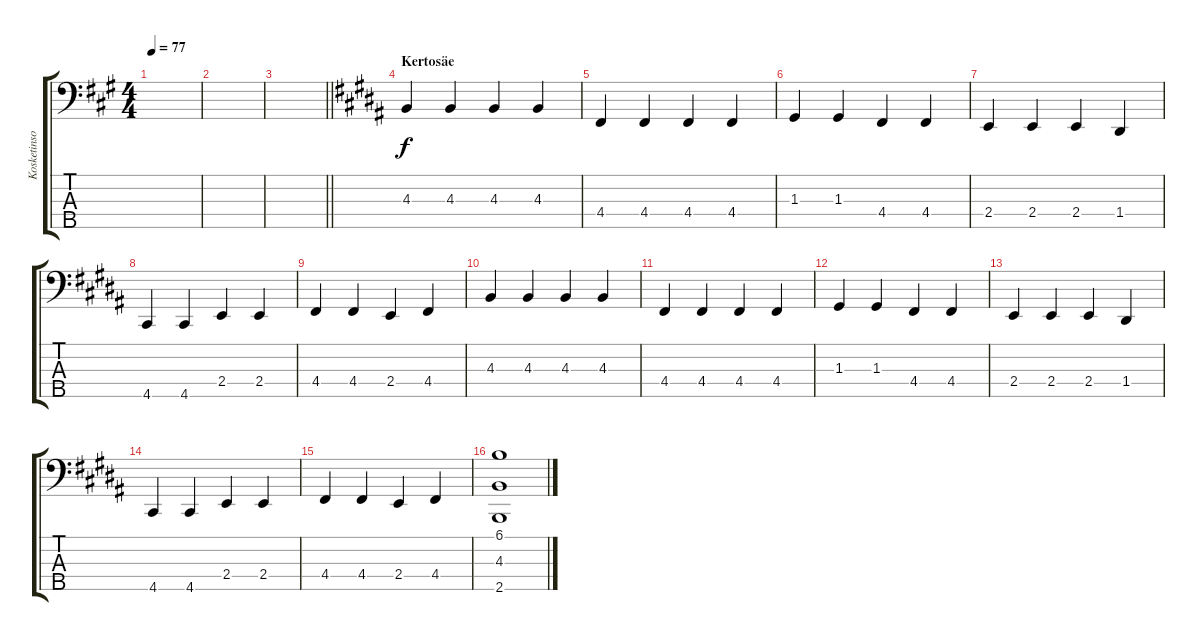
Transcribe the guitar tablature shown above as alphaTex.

\track ("Kosketinsoitin" "Kosketinso") {instrument synthbass1}
\staff {score tabs}
\tuning (F2 C2 G1 D1 A0) {hide}
\ts (4 4)
\tempo 77
\clef f4
\ks a
|
|
\barLineRight lightlight
|
\section ("" "Kertosäe")
\ks b
4.3.4 4.3.4 4.3.4 4.3.4 |
4.4.4 4.4.4 4.4.4 4.4.4 |
1.3.4 1.3.4 4.4.4 4.4.4 |
2.4.4 2.4.4 2.4.4 1.4.4 |
4.5.4 4.5.4 2.4.4 2.4.4 |
4.4.4 4.4.4 2.4.4 4.4.4 |
4.3.4 4.3.4 4.3.4 4.3.4 |
4.4.4 4.4.4 4.4.4 4.4.4 |
1.3.4 1.3.4 4.4.4 4.4.4 |
2.4.4 2.4.4 2.4.4 1.4.4 |
4.5.4 4.5.4 2.4.4 2.4.4 |
4.4.4 4.4.4 2.4.4 4.4.4 |
(6.1 4.3 2.5).1
